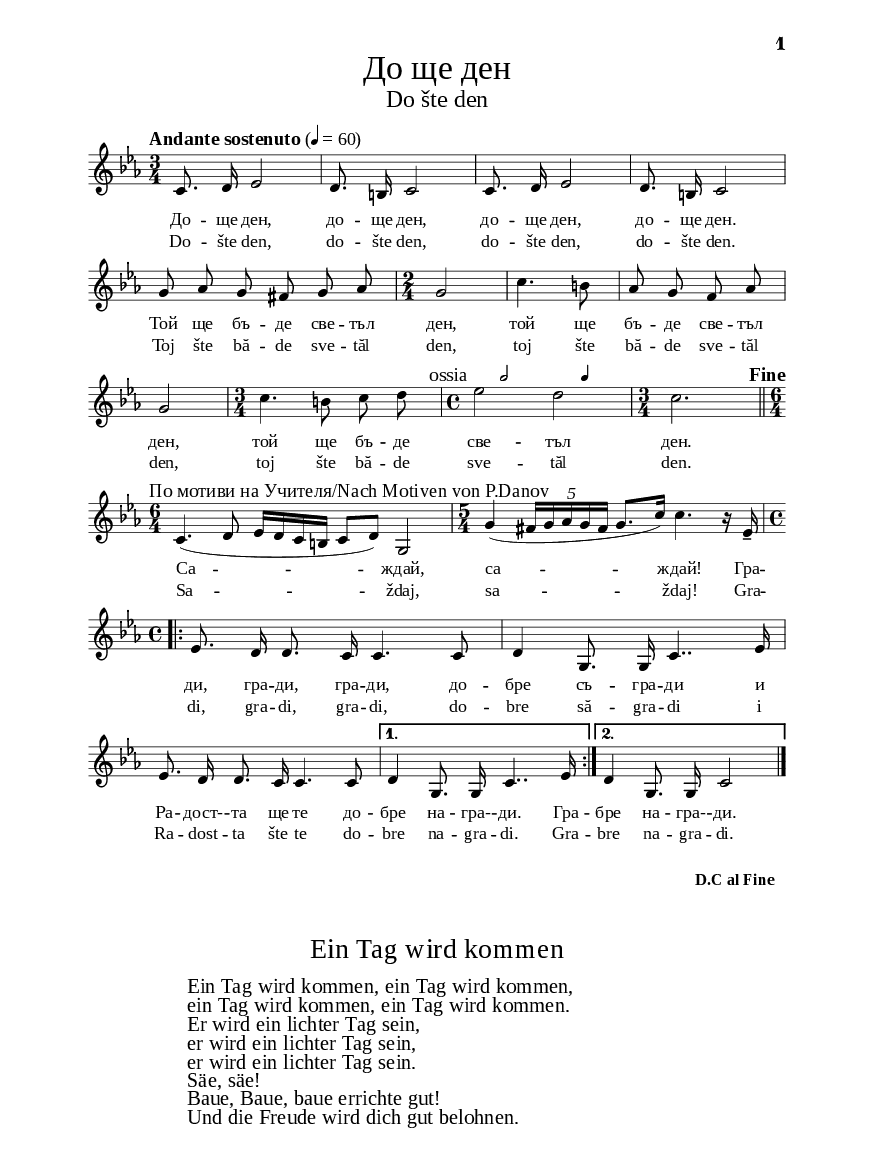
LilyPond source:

\version "2.24.3"

% include paper part and global functions
\include "include/globals.ily"

\bookpart {
  \label #'ref116
  \tocItem \markup "До ще ден – Do šte den"
  \include "include/bookpart-paper.ily"
  \score {
    \include "include/score-layout.ily"



    \new Voice \absolute {
      \clef treble
      \key c \minor
      \time 3/4
      \tempoFunc "Andante sostenuto" 4 "60"

      \autoBeamOff


      c'8. d'16 es'2 | d'8. b16 c'2 | c'8. d'16 es'2 |  d'8. b16 c'2 \break |

      g'8 as'8 g'8 fis'8 g'8 as'8 | \time 2/4  g'2 | c''4. b'8 | as'8 g'8 f'8 as'8 \break |


      g'2 | \time 3/4  c''4. b'8 c''8

      \tempo \markup {
        % make tempo note smaller
        \concat {
          \normal-text { "       ossia       "  }
          \fontsize #-4 \general-align #Y #DOWN \note {2} #0.8
          \normal-text { "                "  }
          \fontsize #-4 \general-align #Y #DOWN \note {4} #0.8
          "                                   Fine"
        }
      }


      d''8 | \time 4/4  es''2 d''2 | \time 3/4  | c''2. \bar "||" \break |


      \autoBeamOn

      \time 6/4  \tempo \markup {
        % make tempo note smaller
        \concat {
          \normal-text {"По мотиви на Учителя/Nach Motiven von P.Danov"}
        }
      } c'4. ( d'8 es'16 d'16 c'16 b16 c'8 d'8 ) g2 | \time 5/4  g'4 ( \once \override TupletBracket.stencil = ##f
      \times 4/5  {
        fis'16 g'16 as'16 g'16 fis'16
      } g'8. c''16 ) c''4. r16 es'16 -- \break |

      \autoBeamOff
      \time 4/4  \repeat volta 2 {
        es'8. d'16 d'8. c'16 c'4. c'8 | d'4 g8. g16 c'4.. es'16 \break |

        es'8. d'16 d'8. c'16 c'4. c'8 |
      }  \alternative {
        { d'4 g8. g16 c'4.. es'16 | }
        { d'4 g8. g16 c'2 }
      }
      \bar "|."
    }

    \addlyrics {
      До  --  ще
      ден,   до  --  ще   ден,   до  --  ще   ден,   до  --  ще   ден.
      Той   ще   бъ  --  де   све  --  тъл   ден,   той   ще   бъ  --
      де   све  --  тъл   ден,   той   ще   бъ  --  де   све  --  тъл
      ден.   Са  --  ждай,   са  --  ждай!   Гра  --  ди,   гра  --  ди,
      гра  --  ди,   до  --  бре   съ  --  гра  --  ди   и   Ра  --
      "дост-"  --  та   ще   те   до  --  бре   на  --  "гра-"  --  ди.   Гра
      --  бре   на  --  "гра-"  --  ди.
    }
    \addlyrics {
      Do  --  šte
      den,   do  --  šte   den,   do  --  šte   den,   do  --  šte   den.
      Toj   šte   bă  --  de   sve  --  tăl   den,   toj   šte   bă  --
      de   sve  --  tăl   den,   toj   šte   bă  --  de   sve  --  tăl
      den.   Sa  --  ždaj,   sa  --  ždaj!   Gra  --  di,   gra  --  di,
      gra  --  di,   do  --  bre   să  --  gra  --  di   i   Ra  --
      dost  --  ta   šte   te   do  --  bre   na  --  gra  --  di.   Gra
      --  bre   na  --  gra  --  di.
    }

    \header {
      title = \titleFunc "До ще ден" "Do šte den"
    }

    \midi{}
  } % score

  \markup \empty-two
  \markup \dc-one "D.C al Fine"

  %

  % include foreign translation(s) of the song
  \markup \empty-two

  \version "2.24.3"

\markup \fill-line { \fontsize #deTitleFontSize "Ein Tag wird kommen" }
\markup \null
\markup \null
\markup \fontsize #deCoupletFontSize {
  \hspace #12
  \override #`(baseline-skip . ,deCoupletBaselineSkip)

  \column {

    \line { " "Ein Tag wird kommen, ein Tag wird kommen,}

    \line { " "ein Tag wird kommen, ein Tag wird kommen.}

    \line { " "Er wird ein lichter Tag sein,}

    \line { " "er wird ein lichter Tag sein,}

    \line { " "er wird ein lichter Tag sein.}
    \line { " "Säe, säe!}

    \line { " "Baue, Baue, baue errichte gut!}

    \line { " "Und die Freude wird dich gut belohnen.}
  }
}


} % bookpart
